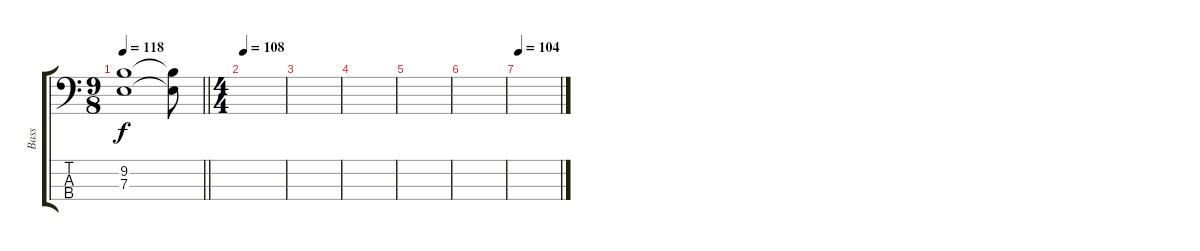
\track ("Bass" "Bass") {instrument electricbassfinger}
\staff {score tabs}
\tuning (G2 D2 A1 E1) {hide}
\ts (9 8)
\tempo 118
\clef f4
\barLineRight lightlight
\ks c
(9.2 7.3).1{dy f} (9.2{t} 7.3{t}).8 |
\ts (4 4)
\tempo 108
|
|
|
|
|
\tempo 104
